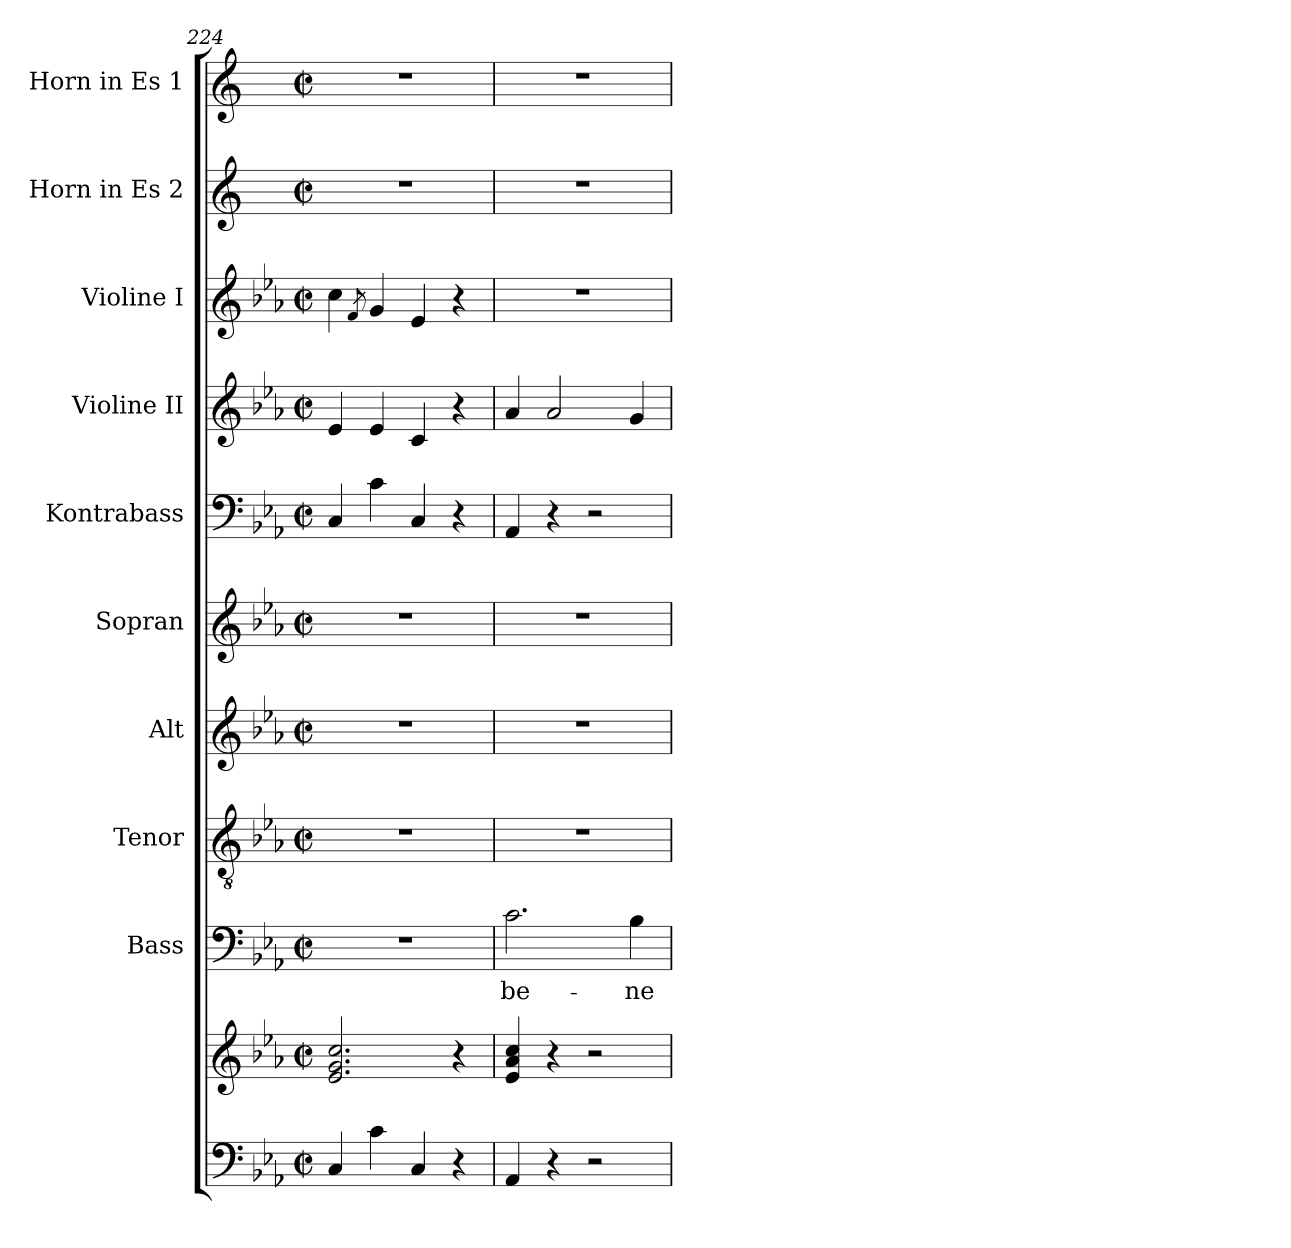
**kern	**kern	**kern	**text	**kern	**kern	**kern	**kern	**kern	**kern	**kern	**kern
*part10	*part10	*part9	*part9	*part8	*part7	*part6	*part5	*part4	*part3	*part2	*part1
*staff11	*staff10	*staff9	*staff9	*staff8	*staff7	*staff6	*staff5	*staff4	*staff3	*staff2	*staff1
*	*	*I"Bass	*	*I"Tenor	*I"Alt	*I"Sopran	*I"Kontrabass	*I"Violine II	*I"Violine I	*I"Horn in Es 2	*I"Horn in Es 1
*	*	*I'B.	*	*I'T.	*I'A.	*I'S.	*I'Kb.	*I'Vl. II	*I'Vl. I	*I'Hr. Es 2	*I'Hr. Es 1
*clefF4	*clefG2	*clefF4	*	*clefGv2	*clefG2	*clefG2	*clefF4	*clefG2	*clefG2	*clefG2	*clefG2
*	*	*	*	*	*	*	*ITrd7c12	*	*	*ITrd5c9	*ITrd5c9
*k[b-e-a-]	*k[b-e-a-]	*k[b-e-a-]	*	*k[b-e-a-]	*k[b-e-a-]	*k[b-e-a-]	*k[b-e-a-]	*k[b-e-a-]	*k[b-e-a-]	*k[b-e-a-]	*k[b-e-a-]
*E-:	*E-:	*E-:	*	*E-:	*E-:	*E-:	*E-:	*E-:	*E-:	*E-:	*E-:
*M2/2	*M2/2	*M2/2	*	*M2/2	*M2/2	*M2/2	*M2/2	*M2/2	*M2/2	*M2/2	*M2/2
*met(c|)	*met(c|)	*met(c|)	*	*met(c|)	*met(c|)	*met(c|)	*met(c|)	*met(c|)	*met(c|)	*met(c|)	*met(c|)
=224	=224	=224	=224	=224	=224	=224	=224	=224	=224	=224	=224
4C/	2.e-/ 2.g/ 2.cc/	1r	.	1r	1r	1r	4CC/	4e-/	4cc\	1r	1r
.	.	.	.	.	.	.	.	.	8qf/	.	.
4c\	.	.	.	.	.	.	4C\	4e-/	4g/	.	.
4C/	.	.	.	.	.	.	4CC/	4c/	4e-/	.	.
4r	4r	.	.	.	.	.	4r	4r	4r	.	.
=225	=225	=225	=225	=225	=225	=225	=225	=225	=225	=225	=225
!	!	!	!LO:LY:b	!	!	!	!	!	!	!	!
4AA-/	4e-/ 4a-/ 4cc/	2.c\	be-	1r	1r	1r	4AAA-/	4a-/	1r	1r	1r
4r	4r	.	.	.	.	.	4r	2a-/	.	.	.
2r	2r	.	.	.	.	.	2r	.	.	.	.
!	!	!	!LO:LY:b	!	!	!	!	!	!	!	!
.	.	4B-\	-ne-	.	.	.	.	4g/	.	.	.
=	=	=	=	=	=	=	=	=	=	=	=
*-	*-	*-	*-	*-	*-	*-	*-	*-	*-	*-	*-
